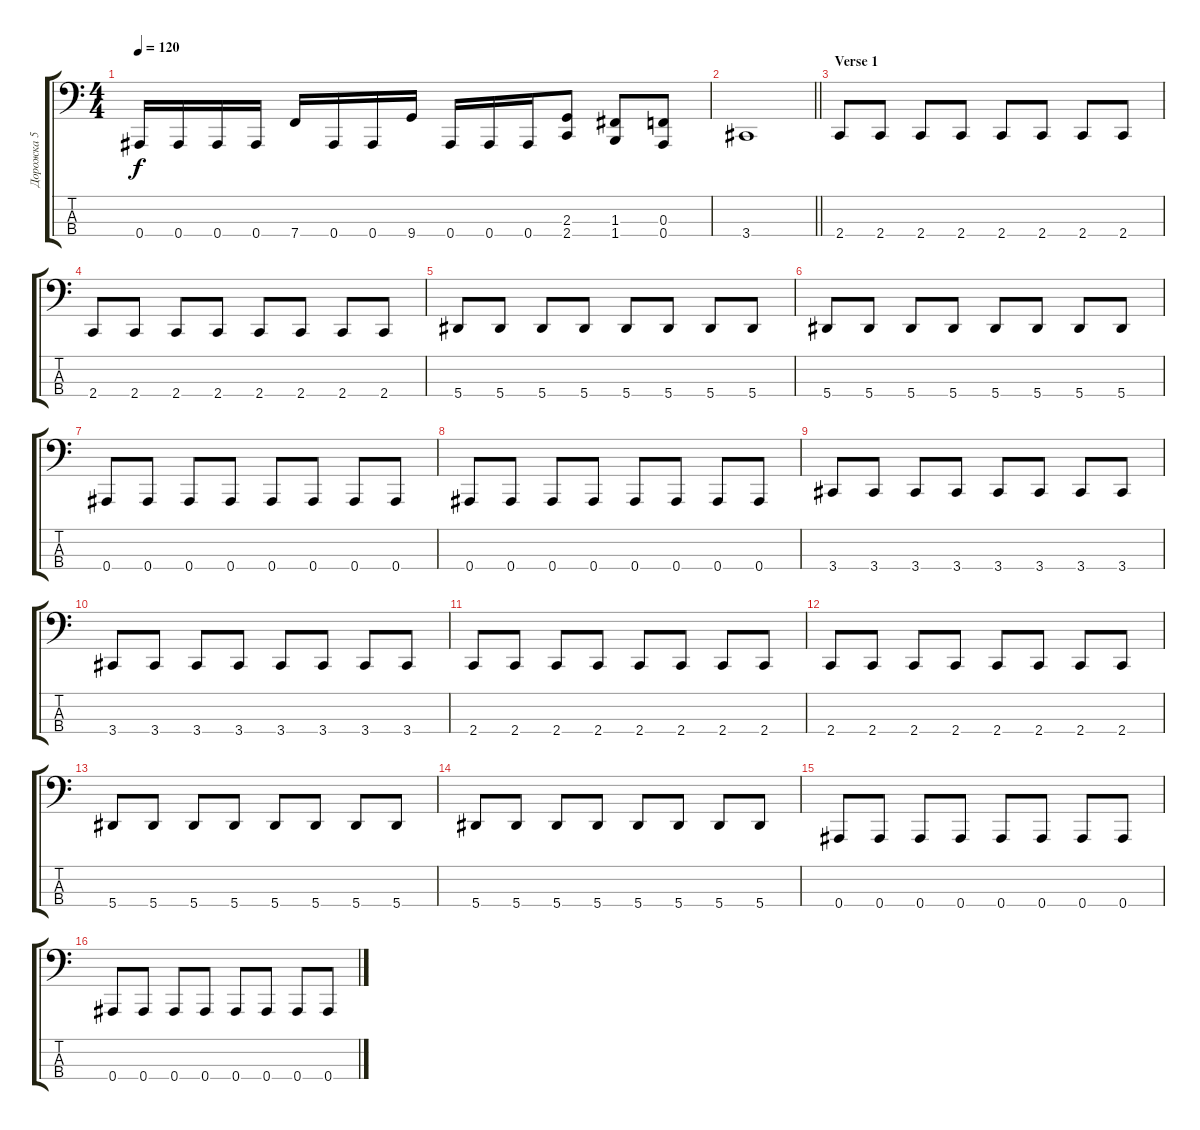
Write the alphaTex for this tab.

\track ("Дорожка 5" "Дорожка 5") {instrument electricbassfinger}
\staff {score tabs}
\tuning (Eb2 Bb1 F1 Bb0) {hide}
\ts (4 4)
\tempo 120
\clef f4
\ks c
0.4.16{dy f} 0.4.16 0.4.16 0.4.16 7.4.16 0.4.16 0.4.16 9.4.16 0.4.16 0.4.16 0.4.16 (2.3 2.4).8 (1.3 1.4).8 (0.3 0.4).8 |
\barLineRight lightlight
3.4.1 |
\section ("" "Verse 1")
2.4.8 2.4.8 2.4.8 2.4.8 2.4.8 2.4.8 2.4.8 2.4.8 |
2.4.8 2.4.8 2.4.8 2.4.8 2.4.8 2.4.8 2.4.8 2.4.8 |
5.4.8 5.4.8 5.4.8 5.4.8 5.4.8 5.4.8 5.4.8 5.4.8 |
5.4.8 5.4.8 5.4.8 5.4.8 5.4.8 5.4.8 5.4.8 5.4.8 |
0.4.8 0.4.8 0.4.8 0.4.8 0.4.8 0.4.8 0.4.8 0.4.8 |
0.4.8 0.4.8 0.4.8 0.4.8 0.4.8 0.4.8 0.4.8 0.4.8 |
3.4.8 3.4.8 3.4.8 3.4.8 3.4.8 3.4.8 3.4.8 3.4.8 |
3.4.8 3.4.8 3.4.8 3.4.8 3.4.8 3.4.8 3.4.8 3.4.8 |
2.4.8 2.4.8 2.4.8 2.4.8 2.4.8 2.4.8 2.4.8 2.4.8 |
2.4.8 2.4.8 2.4.8 2.4.8 2.4.8 2.4.8 2.4.8 2.4.8 |
5.4.8 5.4.8 5.4.8 5.4.8 5.4.8 5.4.8 5.4.8 5.4.8 |
5.4.8 5.4.8 5.4.8 5.4.8 5.4.8 5.4.8 5.4.8 5.4.8 |
0.4.8 0.4.8 0.4.8 0.4.8 0.4.8 0.4.8 0.4.8 0.4.8 |
0.4.8 0.4.8 0.4.8 0.4.8 0.4.8 0.4.8 0.4.8 0.4.8
